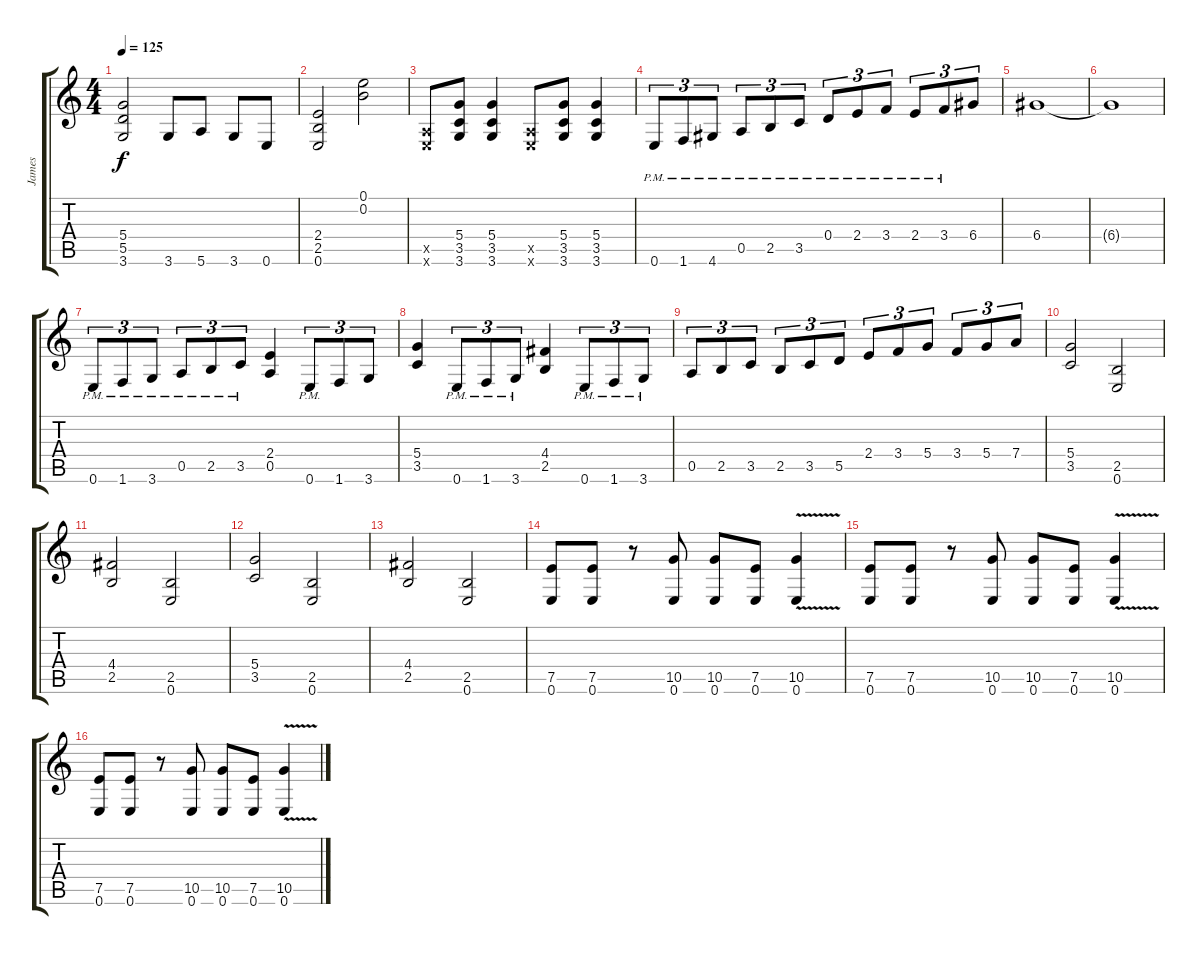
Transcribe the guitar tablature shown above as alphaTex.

\track ("James" "James") {instrument overdrivenguitar}
\staff {score tabs}
\tuning (E4 B3 G3 D3 A2 E2) {hide}
\ts (4 4)
\tempo 125
\clef g2
\ks c
(5.4 5.5 3.6).2{dy f} 3.6.8 5.6.8 3.6.8 0.6.8 |
(2.4 2.5 0.6).2 (0.1 0.2).2 |
(0.5{x} 0.6{x}).8 (5.4 3.5 3.6).8 (5.4 3.5 3.6).4 (0.5{x} 0.6{x}).8 (5.4 3.5 3.6).8 (5.4 3.5 3.6).4 |
0.6{pm}.8{tu (3 2)} 1.6{pm}.8{tu (3 2)} 4.6{pm}.8{tu (3 2)} 0.5{pm}.8{tu (3 2)} 2.5{pm}.8{tu (3 2)} 3.5{pm}.8{tu (3 2)} 0.4{pm}.8{tu (3 2)} 2.4{pm}.8{tu (3 2)} 3.4{pm}.8{tu (3 2)} 2.4{pm}.8{tu (3 2)} 3.4{pm}.8{tu (3 2)} 6.4.8{tu (3 2)} |
6.4.1 |
6.4{t}.1 |
0.6{pm}.8{tu (3 2)} 1.6{pm}.8{tu (3 2)} 3.6{pm}.8{tu (3 2)} 0.5{pm}.8{tu (3 2)} 2.5{pm}.8{tu (3 2)} 3.5{pm}.8{tu (3 2)} (2.4 0.5).4 0.6{pm}.8{tu (3 2)} 1.6.8{tu (3 2)} 3.6.8{tu (3 2)} |
(5.4 3.5).4 0.6{pm}.8{tu (3 2)} 1.6{pm}.8{tu (3 2)} 3.6{pm}.8{tu (3 2)} (4.4 2.5).4 0.6{pm}.8{tu (3 2)} 1.6{pm}.8{tu (3 2)} 3.6{pm}.8{tu (3 2)} |
0.5.8{tu (3 2)} 2.5.8{tu (3 2)} 3.5.8{tu (3 2)} 2.5.8{tu (3 2)} 3.5.8{tu (3 2)} 5.5.8{tu (3 2)} 2.4.8{tu (3 2)} 3.4.8{tu (3 2)} 5.4.8{tu (3 2)} 3.4.8{tu (3 2)} 5.4.8{tu (3 2)} 7.4.8{tu (3 2)} |
(5.4 3.5).2 (2.5 0.6).2 |
(4.4 2.5).2 (2.5 0.6).2 |
(5.4 3.5).2 (2.5 0.6).2 |
(4.4 2.5).2 (2.5 0.6).2 |
(7.5 0.6).8 (7.5 0.6).8 r.8 (10.5 0.6).8 (10.5 0.6).8 (7.5 0.6).8 (10.5{v} 0.6).4 |
(7.5 0.6).8 (7.5 0.6).8 r.8 (10.5 0.6).8 (10.5 0.6).8 (7.5 0.6).8 (10.5{v} 0.6).4 |
(7.5 0.6).8 (7.5 0.6).8 r.8 (10.5 0.6).8 (10.5 0.6).8 (7.5 0.6).8 (10.5{v} 0.6).4
